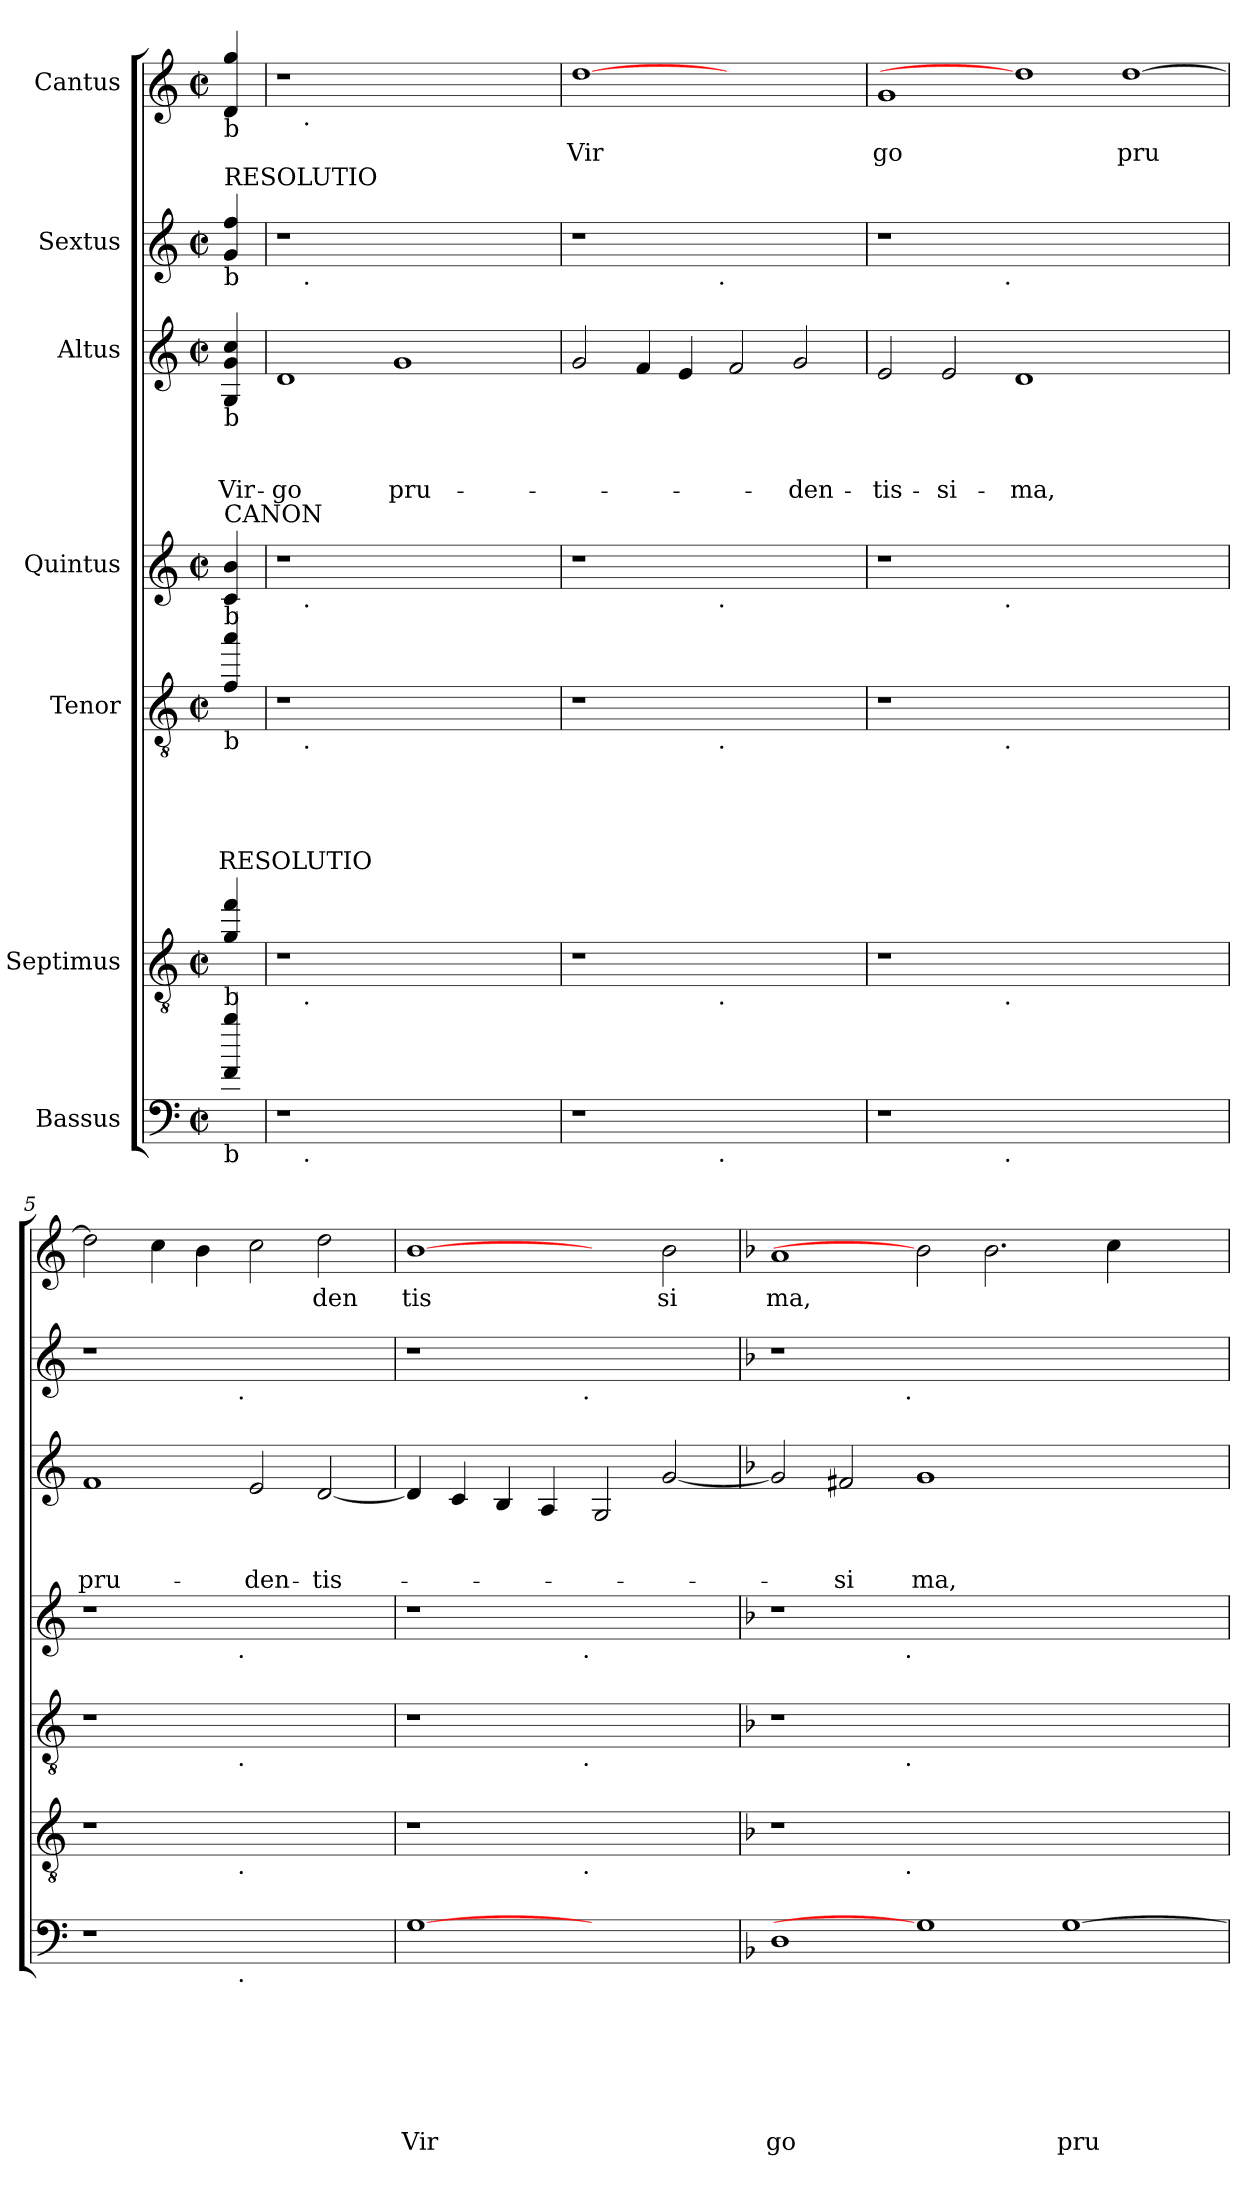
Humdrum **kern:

**kern	**text	**text	**text	**text	**text	**text	**text	**kern	**kern	**text	**text	**text	**text	**text	**kern	**kern	**text	**text	**text	**kern	**kern	**text
*part7	*part7	*part7	*part7	*part7	*part7	*part7	*part7	*part6	*part5	*part5	*part5	*part5	*part5	*part5	*part4	*part3	*part3	*part3	*part3	*part2	*part1	*part1
*staff7	*staff7	*staff7	*staff7	*staff7	*staff7	*staff7	*staff7	*staff6	*staff5	*staff5	*staff5	*staff5	*staff5	*staff5	*staff4	*staff3	*staff3	*staff3	*staff3	*staff2	*staff1	*staff1
*I"Bassus	*	*	*	*	*	*	*	*I"Septimus	*I"Tenor	*	*	*	*	*	*I"Quintus	*I"Altus	*	*	*	*I"Sextus	*I"Cantus	*
*clefF4	*	*	*	*	*	*	*	*clefGv2	*clefGv2	*	*	*	*	*	*clefG2	*clefG2	*	*	*	*clefG2	*clefG2	*
*k[]	*	*	*	*	*	*	*	*k[]	*k[]	*	*	*	*	*	*k[]	*k[]	*	*	*	*k[]	*k[]	*
*C:	*	*	*	*	*	*	*	*C:	*C:	*	*	*	*	*	*C:	*C:	*	*	*	*C:	*C:	*
*M2/2	*	*	*	*	*	*	*	*M2/2	*M2/2	*	*	*	*	*	*M2/2	*M2/2	*	*	*	*M2/2	*M2/2	*
*met(c|)	*	*	*	*	*	*	*	*met(c|)	*met(c|)	*	*	*	*	*	*met(c|)	*met(c|)	*	*	*	*met(c|)	*met(c|)	*
=1	=1	=1	=1	=1	=1	=1	=1	=1	=1	=1	=1	=1	=1	=1	=1	=1	=1	=1	=1	=1	=1	=1
!	!	!	!	!	!	!	!	!	!	!	!	!	!	!	!	!	!	!	!	!	!LO:TX:b:t=b	!
!	!	!	!	!	!	!	!	!	!	!	!	!	!	!	!	!	!	!	!	!LO:TX:b:t=b	!	!
!	!	!	!	!	!	!	!	!	!	!	!	!	!	!	!	!	!	!	!	!LO:TX:a:t=RESOLUTIO	!	!
!	!	!	!	!	!	!	!	!	!	!	!	!	!	!	!	!LO:TX:b:t=b	!	!	!	!	!	!
!	!	!	!	!	!	!	!	!	!	!	!	!	!	!	!LO:TX:b:t=b	!	!	!	!	!	!	!
!	!	!	!	!	!	!	!	!	!	!	!	!	!	!	!LO:TX:a:t=CANON	!	!	!	!	!	!	!
!	!	!	!	!	!	!	!	!	!LO:TX:b:t=b	!	!	!	!	!	!	!	!	!	!	!	!	!
!	!	!	!	!	!	!	!	!LO:TX:b:t=b	!	!	!	!	!	!	!	!	!	!	!	!	!	!
!LO:TX:b:t=b	!	!	!	!	!	!	!	!	!	!	!	!	!	!	!	!	!	!	!	!	!	!
!	!	!	!	!	!	!	!	!	!	!	!	!	!	!LO:LY:b	!	!	!	!	!LO:LY:b	!	!	!
4f/ 4bb/	.	.	.	.	.	.	.	4g/ 4ff/	4f/ 4aa/	.	.	.	.	RESOLUTIO	4c/ 4b/	4G/ 4g/ 4cc/	.	.	Vir-	4g/ 4ff/	4d/ 4gg/	.
=2	=2	=2	=2	=2	=2	=2	=2	=2	=2	=2	=2	=2	=2	=2	=2	=2	=2	=2	=2	=2	=2	=2
!	!	!	!	!	!	!	!	!	!	!	!	!	!	!	!	!	!	!	!LO:LY:b	!	!	!
*^	*	*	*	*	*	*	*	*^	*^	*	*	*	*	*	*^	*	*	*	*	*^	*^	*
1r	16..ryy	.	.	.	.	.	.	.	1r	16..ryy	1r	16..ryy	.	.	.	.	.	1r	16..ryy	1d	.	.	-go	1r	16..ryy	1r	16..ryy	.
!	!	!	!	!	!	!	!	!	!	!	!	!	!	!	!	!	!	!	!	!	!	!	!	!	!	!	!LO:TX:b:t=.	!
!	!	!	!	!	!	!	!	!	!	!	!	!	!	!	!	!	!	!	!	!	!	!	!	!	!LO:TX:b:t=.	!	!	!
!	!	!	!	!	!	!	!	!	!	!	!	!	!	!	!	!	!	!	!LO:TX:b:t=.	!	!	!	!	!	!	!	!	!
!	!	!	!	!	!	!	!	!	!	!	!	!LO:TX:b:t=.	!	!	!	!	!	!	!	!	!	!	!	!	!	!	!	!
!	!	!	!	!	!	!	!	!	!	!LO:TX:b:t=.	!	!	!	!	!	!	!	!	!	!	!	!	!	!	!	!	!	!
!	!LO:TX:b:t=.	!	!	!	!	!	!	!	!	!	!	!	!	!	!	!	!	!	!	!	!	!	!	!	!	!	!	!
.	1ryy	.	.	.	.	.	.	.	.	1ryy	.	1ryy	.	.	.	.	.	.	1ryy	.	.	.	.	.	1ryy	.	1ryy	.
!	!	!	!	!	!	!	!	!	!	!	!	!	!	!	!	!	!	!	!	!	!	!	!LO:LY:b	!	!	!	!	!
1ryy	.	.	.	.	.	.	.	.	1ryy	.	1ryy	.	.	.	.	.	.	1ryy	.	1g	.	.	pru-	1ryy	.	1ryy	.	.
.	2ryy	.	.	.	.	.	.	.	.	2ryy	.	2ryy	.	.	.	.	.	.	2ryy	.	.	.	.	.	2ryy	.	2ryy	.
.	4ryy	.	.	.	.	.	.	.	.	4ryy	.	4ryy	.	.	.	.	.	.	4ryy	.	.	.	.	.	4ryy	.	4ryy	.
.	8ryy	.	.	.	.	.	.	.	.	8ryy	.	8ryy	.	.	.	.	.	.	8ryy	.	.	.	.	.	8ryy	.	8ryy	.
.	64ryy	.	.	.	.	.	.	.	.	64ryy	.	64ryy	.	.	.	.	.	.	64ryy	.	.	.	.	.	64ryy	.	64ryy	.
=3	=3	=3	=3	=3	=3	=3	=3	=3	=3	=3	=3	=3	=3	=3	=3	=3	=3	=3	=3	=3	=3	=3	=3	=3	=3	=3	=3	=3
!	!	!	!	!	!	!	!	!	!	!	!	!	!	!	!	!	!	!	!	!	!	!	!	!	!	!	!	!LO:LY:b
*	*	*	*	*	*	*	*	*	*	*	*	*	*	*	*	*	*	*	*	*	*	*	*	*	*	*v	*v	*
1r	2ryy	.	.	.	.	.	.	.	1r	2ryy	1r	2ryy	.	.	.	.	.	1r	2ryy	2g/	.	.	.	1r	2ryy	[1dd	Vir
.	4...ryy	.	.	.	.	.	.	.	.	4...ryy	.	4...ryy	.	.	.	.	.	.	4...ryy	4f/	.	.	.	.	4...ryy	.	.
.	.	.	.	.	.	.	.	.	.	.	.	.	.	.	.	.	.	.	.	4e/	.	.	.	.	.	.	.
!	!	!	!	!	!	!	!	!	!	!	!	!	!	!	!	!	!	!	!	!	!	!	!	!	!LO:TX:b:t=.	!	!
!	!	!	!	!	!	!	!	!	!	!	!	!	!	!	!	!	!	!	!LO:TX:b:t=.	!	!	!	!	!	!	!	!
!	!	!	!	!	!	!	!	!	!	!	!	!LO:TX:b:t=.	!	!	!	!	!	!	!	!	!	!	!	!	!	!	!
!	!	!	!	!	!	!	!	!	!	!LO:TX:b:t=.	!	!	!	!	!	!	!	!	!	!	!	!	!	!	!	!	!
!	!LO:TX:b:t=.	!	!	!	!	!	!	!	!	!	!	!	!	!	!	!	!	!	!	!	!	!	!	!	!	!	!
.	1ryy	.	.	.	.	.	.	.	.	1ryy	.	1ryy	.	.	.	.	.	.	1ryy	.	.	.	.	.	1ryy	.	.
1ryy	.	.	.	.	.	.	.	.	1ryy	.	1ryy	.	.	.	.	.	.	1ryy	.	2f/	.	.	.	1ryy	.	1ryy	.
!	!	!	!	!	!	!	!	!	!	!	!	!	!	!	!	!	!	!	!	!	!	!	!LO:LY:b	!	!	!	!
.	.	.	.	.	.	.	.	.	.	.	.	.	.	.	.	.	.	.	.	2g/	.	.	-den-	.	.	.	.
.	32ryy	.	.	.	.	.	.	.	.	32ryy	.	32ryy	.	.	.	.	.	.	32ryy	.	.	.	.	.	32ryy	.	.
=4	=4	=4	=4	=4	=4	=4	=4	=4	=4	=4	=4	=4	=4	=4	=4	=4	=4	=4	=4	=4	=4	=4	=4	=4	=4	=4	=4
!	!	!	!	!	!	!	!	!	!	!	!	!	!	!	!	!	!	!	!	!	!	!	!LO:LY:b	!	!	!	!LO:LY:b
1r	2ryy	.	.	.	.	.	.	.	1r	2ryy	1r	2ryy	.	.	.	.	.	1r	2ryy	2e/	.	.	-tis-	1r	2ryy	1g	go
!	!	!	!	!	!	!	!	!	!	!	!	!	!	!	!	!	!	!	!	!	!	!	!LO:LY:b	!	!	!	!
.	4...ryy	.	.	.	.	.	.	.	.	4...ryy	.	4...ryy	.	.	.	.	.	.	4...ryy	2e/	.	.	-si-	.	4...ryy	.	.
!	!	!	!	!	!	!	!	!	!	!	!	!	!	!	!	!	!	!	!	!	!	!	!	!	!LO:TX:b:t=.	!	!
!	!	!	!	!	!	!	!	!	!	!	!	!	!	!	!	!	!	!	!LO:TX:b:t=.	!	!	!	!	!	!	!	!
!	!	!	!	!	!	!	!	!	!	!	!	!LO:TX:b:t=.	!	!	!	!	!	!	!	!	!	!	!	!	!	!	!
!	!	!	!	!	!	!	!	!	!	!LO:TX:b:t=.	!	!	!	!	!	!	!	!	!	!	!	!	!	!	!	!	!
!	!LO:TX:b:t=.	!	!	!	!	!	!	!	!	!	!	!	!	!	!	!	!	!	!	!	!	!	!	!	!	!	!
.	1ryy	.	.	.	.	.	.	.	.	1ryy	.	1ryy	.	.	.	.	.	.	1ryy	.	.	.	.	.	1ryy	.	.
!	!	!	!	!	!	!	!	!	!	!	!	!	!	!	!	!	!	!	!	!	!	!	!LO:LY:b	!	!	!	!
0ryy	.	.	.	.	.	.	.	.	0ryy	.	0ryy	.	.	.	.	.	.	0ryy	.	1d	.	.	-ma,	0ryy	.	1dd]	.
.	1ryy	.	.	.	.	.	.	.	.	1ryy	.	1ryy	.	.	.	.	.	.	1ryy	.	.	.	.	.	1ryy	.	.
!	!	!	!	!	!	!	!	!	!	!	!	!	!	!	!	!	!	!	!	!	!	!	!	!	!	!	!LO:LY:b
.	.	.	.	.	.	.	.	.	.	.	.	.	.	.	.	.	.	.	.	1ryy	.	.	.	.	.	[>1dd	pru
.	32ryy	.	.	.	.	.	.	.	.	32ryy	.	32ryy	.	.	.	.	.	.	32ryy	.	.	.	.	.	32ryy	.	.
=5	=5	=5	=5	=5	=5	=5	=5	=5	=5	=5	=5	=5	=5	=5	=5	=5	=5	=5	=5	=5	=5	=5	=5	=5	=5	=5	=5
!	!	!	!	!	!	!	!	!	!	!	!	!	!	!	!	!	!	!	!	!	!	!	!LO:LY:b	!	!	!	!
1r	2ryy	.	.	.	.	.	.	.	1r	2ryy	1r	2ryy	.	.	.	.	.	1r	2ryy	1f	.	.	pru-	1r	2ryy	2dd\]	.
.	4...ryy	.	.	.	.	.	.	.	.	4...ryy	.	4...ryy	.	.	.	.	.	.	4...ryy	.	.	.	.	.	4...ryy	4cc\	.
.	.	.	.	.	.	.	.	.	.	.	.	.	.	.	.	.	.	.	.	.	.	.	.	.	.	4b\	.
!	!	!	!	!	!	!	!	!	!	!	!	!	!	!	!	!	!	!	!	!	!	!	!	!	!LO:TX:b:t=.	!	!
!	!	!	!	!	!	!	!	!	!	!	!	!	!	!	!	!	!	!	!LO:TX:b:t=.	!	!	!	!	!	!	!	!
!	!	!	!	!	!	!	!	!	!	!	!	!LO:TX:b:t=.	!	!	!	!	!	!	!	!	!	!	!	!	!	!	!
!	!	!	!	!	!	!	!	!	!	!LO:TX:b:t=.	!	!	!	!	!	!	!	!	!	!	!	!	!	!	!	!	!
!	!LO:TX:b:t=.	!	!	!	!	!	!	!	!	!	!	!	!	!	!	!	!	!	!	!	!	!	!	!	!	!	!
.	1ryy	.	.	.	.	.	.	.	.	1ryy	.	1ryy	.	.	.	.	.	.	1ryy	.	.	.	.	.	1ryy	.	.
!	!	!	!	!	!	!	!	!	!	!	!	!	!	!	!	!	!	!	!	!	!	!	!LO:LY:b	!	!	!	!
1ryy	.	.	.	.	.	.	.	.	1ryy	.	1ryy	.	.	.	.	.	.	1ryy	.	2e/	.	.	-den-	1ryy	.	2cc\	.
!	!	!	!	!	!	!	!	!	!	!	!	!	!	!	!	!	!	!	!	!	!	!	!LO:LY:b	!	!	!	!LO:LY:b
.	.	.	.	.	.	.	.	.	.	.	.	.	.	.	.	.	.	.	.	[<2d/	.	.	-tis-	.	.	2dd\	den
.	32ryy	.	.	.	.	.	.	.	.	32ryy	.	32ryy	.	.	.	.	.	.	32ryy	.	.	.	.	.	32ryy	.	.
=6	=6	=6	=6	=6	=6	=6	=6	=6	=6	=6	=6	=6	=6	=6	=6	=6	=6	=6	=6	=6	=6	=6	=6	=6	=6	=6	=6
!	!	!	!	!	!	!	!	!LO:LY:b	!	!	!	!	!	!	!	!	!	!	!	!	!	!	!	!	!	!	!LO:LY:b
*v	*v	*	*	*	*	*	*	*	*	*	*	*	*	*	*	*	*	*	*	*	*	*	*	*	*	*	*
[1G	.	.	.	.	.	.	Vir	1r	2ryy	1r	2ryy	.	.	.	.	.	1r	2ryy	4d/]	.	.	.	1r	2ryy	[1b	tis
.	.	.	.	.	.	.	.	.	.	.	.	.	.	.	.	.	.	.	4c/	.	.	.	.	.	.	.
.	.	.	.	.	.	.	.	.	4...ryy	.	4...ryy	.	.	.	.	.	.	4...ryy	4B/	.	.	.	.	4...ryy	.	.
.	.	.	.	.	.	.	.	.	.	.	.	.	.	.	.	.	.	.	4A/	.	.	.	.	.	.	.
!	!	!	!	!	!	!	!	!	!	!	!	!	!	!	!	!	!	!	!	!	!	!	!	!LO:TX:b:t=.	!	!
!	!	!	!	!	!	!	!	!	!	!	!	!	!	!	!	!	!	!LO:TX:b:t=.	!	!	!	!	!	!	!	!
!	!	!	!	!	!	!	!	!	!	!	!LO:TX:b:t=.	!	!	!	!	!	!	!	!	!	!	!	!	!	!	!
!	!	!	!	!	!	!	!	!	!LO:TX:b:t=.	!	!	!	!	!	!	!	!	!	!	!	!	!	!	!	!	!
.	.	.	.	.	.	.	.	.	1ryy	.	1ryy	.	.	.	.	.	.	1ryy	.	.	.	.	.	1ryy	.	.
1ryy	.	.	.	.	.	.	.	1ryy	.	1ryy	.	.	.	.	.	.	1ryy	.	2G/	.	.	.	1ryy	.	2ryy	.
!	!	!	!	!	!	!	!	!	!	!	!	!	!	!	!	!	!	!	!	!	!	!	!	!	!	!LO:LY:b
.	.	.	.	.	.	.	.	.	.	.	.	.	.	.	.	.	.	.	[<2g/	.	.	.	.	.	2b\	si
.	.	.	.	.	.	.	.	.	32ryy	.	32ryy	.	.	.	.	.	.	32ryy	.	.	.	.	.	32ryy	.	.
!!LO:LB:g=z
=7	=7	=7	=7	=7	=7	=7	=7	=7	=7	=7	=7	=7	=7	=7	=7	=7	=7	=7	=7	=7	=7	=7	=7	=7	=7	=7
*k[b-]	*	*	*	*	*	*	*	*k[b-]	*	*k[b-]	*	*	*	*	*	*	*k[b-]	*	*k[b-]	*	*	*	*k[b-]	*	*k[b-]	*
*F:	*	*	*	*	*	*	*	*F:	*	*F:	*	*	*	*	*	*	*F:	*	*F:	*	*	*	*F:	*	*F:	*
!	!	!	!	!	!	!	!LO:LY:b	!	!	!	!	!	!	!	!	!	!	!	!	!	!	!	!	!	!	!LO:LY:b
1D	.	.	.	.	.	.	go	1r	2ryy	1r	2ryy	.	.	.	.	.	1r	2ryy	2g/]	.	.	.	1r	2ryy	1a	ma,
!	!	!	!	!	!	!	!	!	!	!	!	!	!	!	!	!	!	!	!	!	!	!LO:LY:b	!	!	!	!
.	.	.	.	.	.	.	.	.	4...ryy	.	4...ryy	.	.	.	.	.	.	4...ryy	2f#/	.	.	-si	.	4...ryy	.	.
!	!	!	!	!	!	!	!	!	!	!	!	!	!	!	!	!	!	!	!	!	!	!	!	!LO:TX:b:t=.	!	!
!	!	!	!	!	!	!	!	!	!	!	!	!	!	!	!	!	!	!LO:TX:b:t=.	!	!	!	!	!	!	!	!
!	!	!	!	!	!	!	!	!	!	!	!LO:TX:b:t=.	!	!	!	!	!	!	!	!	!	!	!	!	!	!	!
!	!	!	!	!	!	!	!	!	!LO:TX:b:t=.	!	!	!	!	!	!	!	!	!	!	!	!	!	!	!	!	!
.	.	.	.	.	.	.	.	.	1ryy	.	1ryy	.	.	.	.	.	.	1ryy	.	.	.	.	.	1ryy	.	.
!	!	!	!	!	!	!	!	!	!	!	!	!	!	!	!	!	!	!	!	!	!	!LO:LY:b	!	!	!	!
1G]	.	.	.	.	.	.	.	0ryy	.	0ryy	.	.	.	.	.	.	0ryy	.	1g	.	.	ma,	0ryy	.	2b]	.
.	.	.	.	.	.	.	.	.	.	.	.	.	.	.	.	.	.	.	.	.	.	.	.	.	2.b-\	.
.	.	.	.	.	.	.	.	.	1ryy	.	1ryy	.	.	.	.	.	.	1ryy	.	.	.	.	.	1ryy	.	.
!	!	!	!	!	!	!	!LO:LY:b	!	!	!	!	!	!	!	!	!	!	!	!	!	!	!	!	!	!	!
[>1G	.	.	.	.	.	.	pru	.	.	.	.	.	.	.	.	.	.	.	1ryy	.	.	.	.	.	.	.
.	.	.	.	.	.	.	.	.	.	.	.	.	.	.	.	.	.	.	.	.	.	.	.	.	4cc\	.
.	.	.	.	.	.	.	.	.	.	.	.	.	.	.	.	.	.	.	.	.	.	.	.	.	2ryy	.
.	.	.	.	.	.	.	.	.	32ryy	.	32ryy	.	.	.	.	.	.	32ryy	.	.	.	.	.	32ryy	.	.
*	*	*	*	*	*	*	*	*v	*v	*	*	*	*	*	*	*	*v	*v	*	*	*	*	*v	*v	*	*
*	*	*	*	*	*	*	*	*	*v	*v	*	*	*	*	*	*	*	*	*	*	*	*	*
=	=	=	=	=	=	=	=	=	=	=	=	=	=	=	=	=	=	=	=	=	=	=
*-	*-	*-	*-	*-	*-	*-	*-	*-	*-	*-	*-	*-	*-	*-	*-	*-	*-	*-	*-	*-	*-	*-
